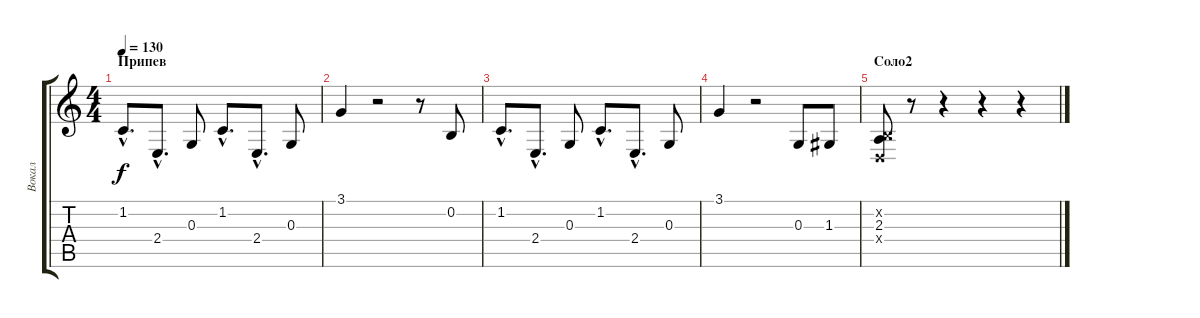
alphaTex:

\track ("Вокал" "Вокал") {instrument viola}
\staff {score tabs}
\tuning (E4 B3 G3 D3 A2 E2) {hide}
\ts (4 4)
\section ("" "Припев")
\tempo 130
\clef g2
\ks c
1.2{hac}.8{d dy f} 2.4{hac}.8{d} 0.3.8 1.2{hac}.8{d} 2.4{hac}.8{d} 0.3.8 |
3.1.4 r.2 r.8 0.2.8 |
1.2{hac}.8{d} 2.4{hac}.8{d} 0.3.8 1.2{hac}.8{d} 2.4{hac}.8{d} 0.3.8 |
3.1.4 r.2 0.3.8 1.3.8 |
\section ("" "Соло2")
(0.2{x} 2.3 0.4{x}).8 r.8 r.4 r.4 r.4
